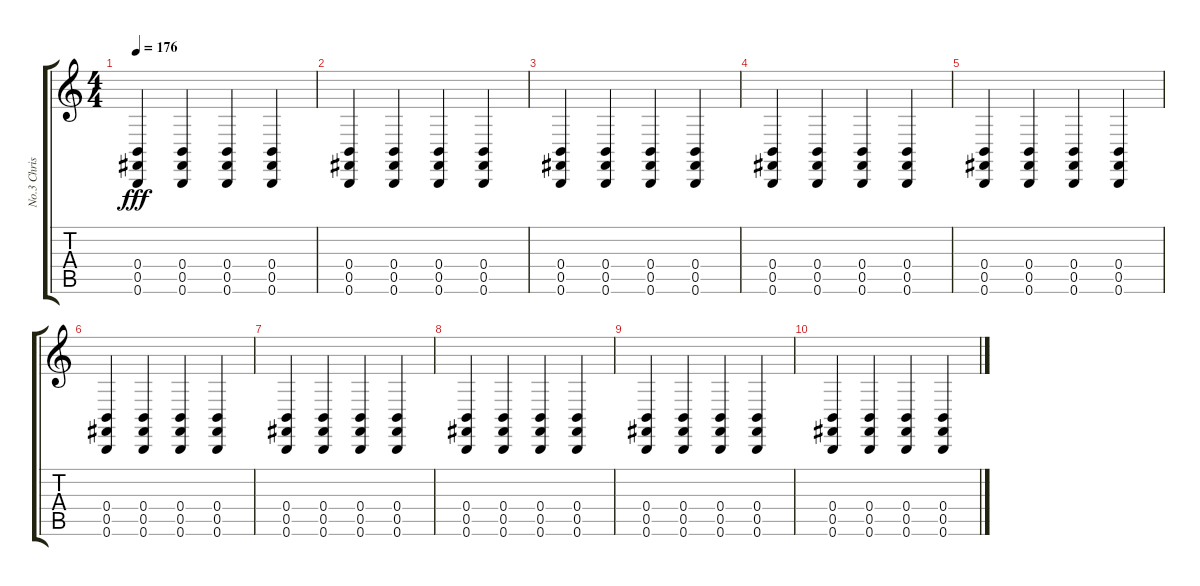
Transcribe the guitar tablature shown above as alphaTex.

\track ("No.3 Chris" "No.3 Chris") {instrument melodictom}
\staff {score tabs}
\tuning (Db4 Ab3 E3 B2 Gb2 B1) {hide}
\ts (4 4)
\tempo 176
\clef g2
\ks c
(0.4 0.5 0.6).4{dy fff} (0.4 0.5 0.6).4 (0.4 0.5 0.6).4 (0.4 0.5 0.6).4 |
(0.4 0.5 0.6).4 (0.4 0.5 0.6).4 (0.4 0.5 0.6).4 (0.4 0.5 0.6).4 |
(0.4 0.5 0.6).4 (0.4 0.5 0.6).4 (0.4 0.5 0.6).4 (0.4 0.5 0.6).4 |
(0.4 0.5 0.6).4 (0.4 0.5 0.6).4 (0.4 0.5 0.6).4 (0.4 0.5 0.6).4 |
(0.4 0.5 0.6).4 (0.4 0.5 0.6).4 (0.4 0.5 0.6).4 (0.4 0.5 0.6).4 |
(0.4 0.5 0.6).4 (0.4 0.5 0.6).4 (0.4 0.5 0.6).4 (0.4 0.5 0.6).4 |
(0.4 0.5 0.6).4 (0.4 0.5 0.6).4 (0.4 0.5 0.6).4 (0.4 0.5 0.6).4 |
(0.4 0.5 0.6).4 (0.4 0.5 0.6).4 (0.4 0.5 0.6).4 (0.4 0.5 0.6).4 |
(0.4 0.5 0.6).4 (0.4 0.5 0.6).4 (0.4 0.5 0.6).4 (0.4 0.5 0.6).4 |
(0.4 0.5 0.6).4 (0.4 0.5 0.6).4 (0.4 0.5 0.6).4 (0.4 0.5 0.6).4
